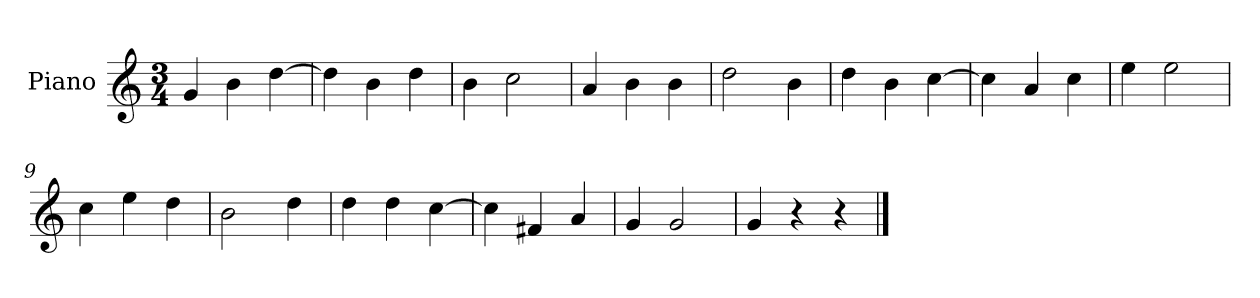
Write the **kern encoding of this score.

**kern
*part1
*staff1
*I"Piano
*I'P-no
*clefG2
*k[]
*M3/4
*MM171
=1
4g/
4b\
[4dd\
=2
4dd\]
4b\
4dd\
=3
4b\
2cc\
=4
4a/
4b\
4b\
=5
2dd\
4b\
=6
4dd\
4b\
[4cc\
=7
4cc\]
4a/
4cc\
=8
4ee\
2ee\
=9
4cc\
4ee\
4dd\
=10
2b\
4dd\
=11
4dd\
4dd\
[4cc\
!!LO:LB:g=z
=12
4cc\]
4f#X/
4a/
=13
4g/
2g/
=14
4g/
4r
4r
==
*-
